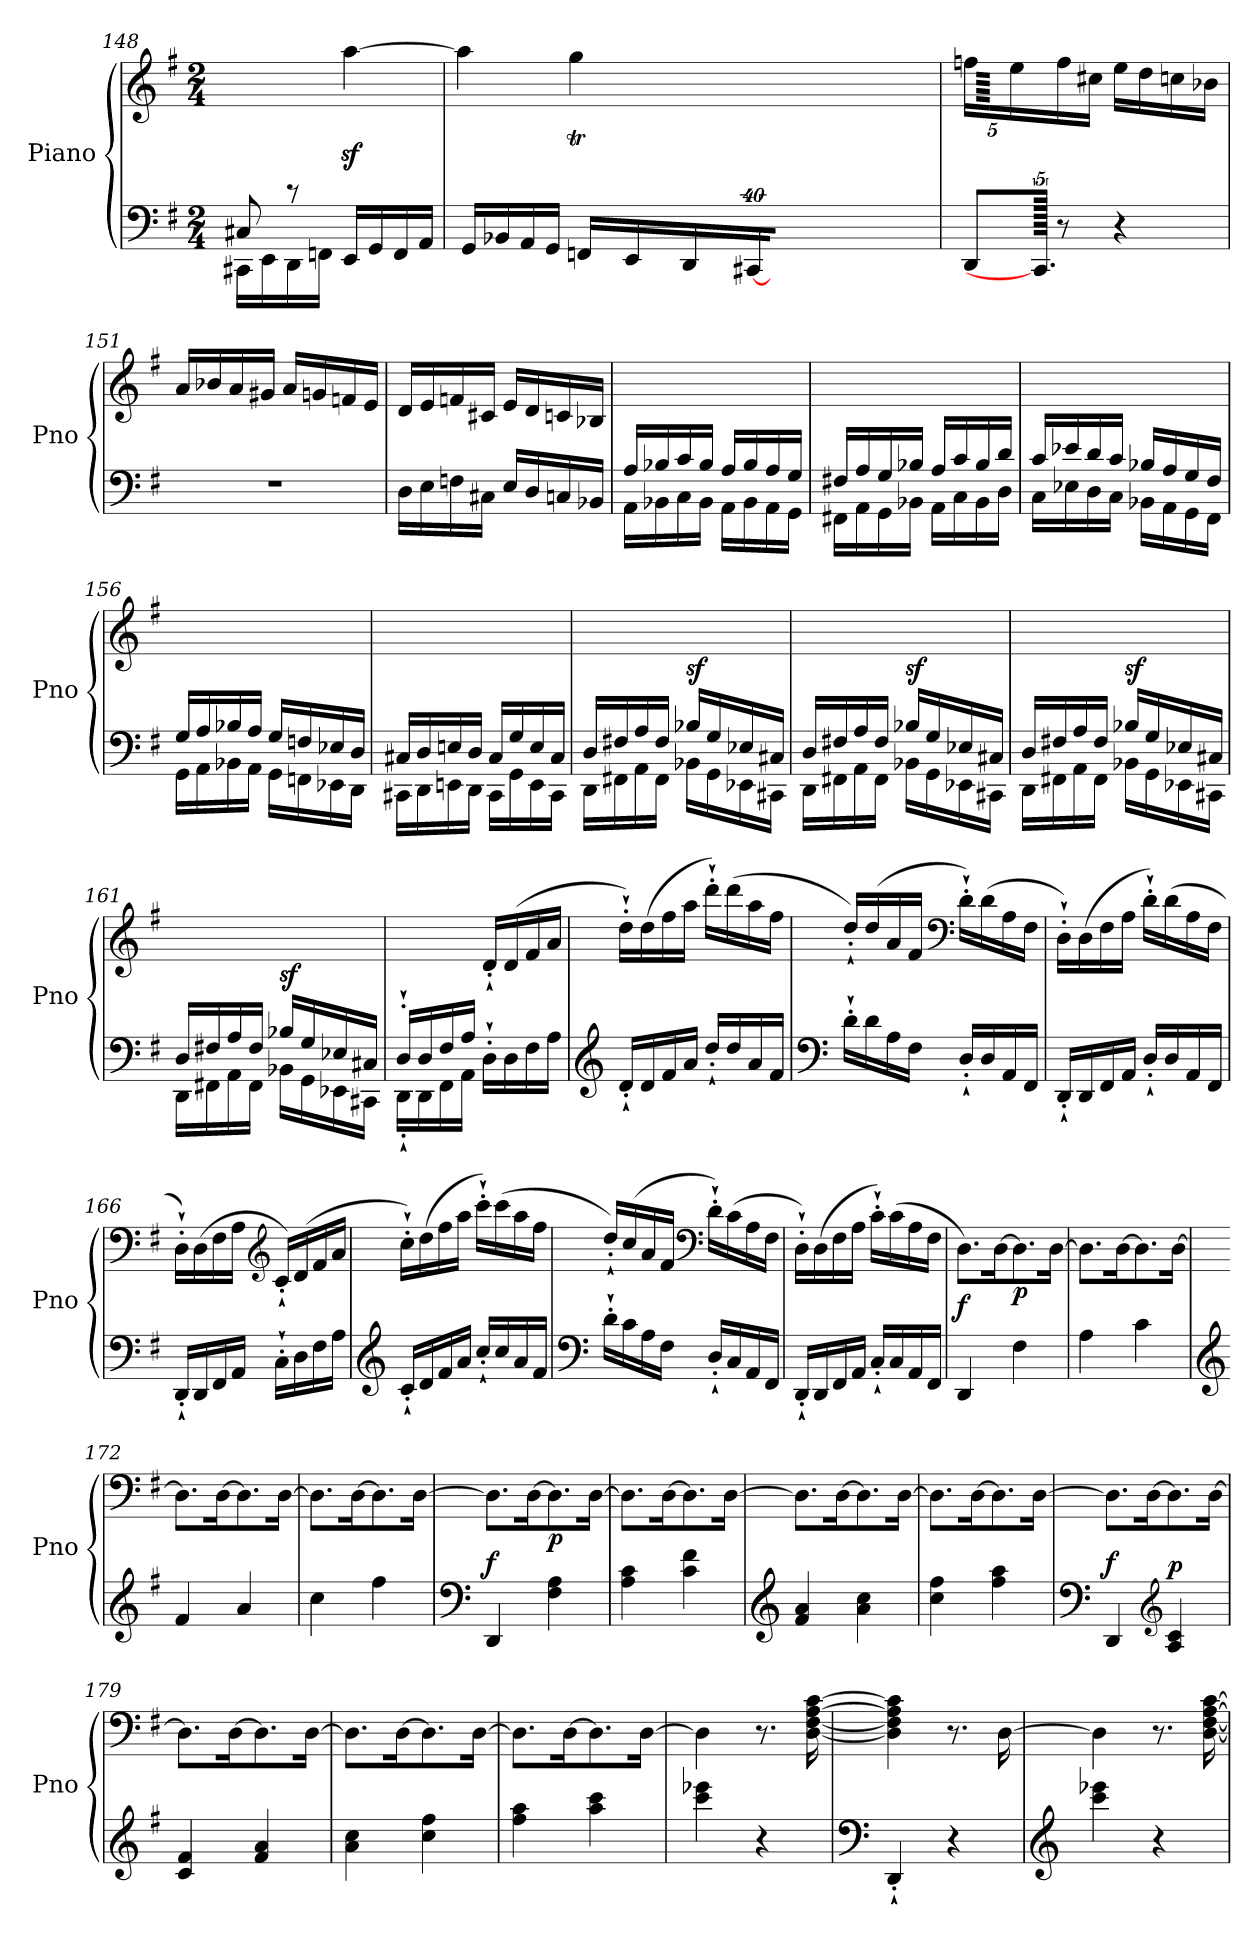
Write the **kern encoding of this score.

**kern	**kern	**dynam
*part1	*part1	*part1
*staff2	*staff1	*staff1/2
*I"Piano	*	*
*I'Pno	*	*
!!LO:LB:g=z
*clefF4	*clefG2	*
*k[f#]	*k[f#]	*
*M2/4	*M2/4	*
=148	=148	=148
*^	*	*
8C#X/	16CC#X\LL	8ryy	.
.	16EE\	.	.
4.ryy	16DD\	8rCC	.
.	16FFn\JJ	.	.
.	16EE/LL	[4aaz<\	.
.	16GG/	.	.
.	16FF/	.	.
.	16AA/JJ	.	.
=149	=149	=149	=149
!LO:N:vis=256	!	!	!
*v	*v	*^	*
320.ryy	4aa\]	4ryy	.
16GG/LL	.	.	.
16BB-X/	.	.	.
16AA/	.	.	.
16GG/JJ	.	.	.
*	*	*Xtuplet	*
.	4gg\	40ggTLLLyy	.
16FFn/LL	.	.	.
.	.	40aayy	.
.	.	40ggyy	.
16EE/	.	.	.
.	.	40aayy	.
.	.	40ggyy	.
.	.	40aayy	.
16DD/	.	.	.
.	.	96..ggLyy	.
.	.	96..aayy	.
.	.	[384%5ggJyy	.
[640%37CC#X/JJ	.	.	.
.	.	192ggJyy]	.
*	*	*tuplet	*
*	*	*Xbrackettup	*
.	.	40ffnTTTyy	.
.	.	[640%13ggJJJyy	.
320.ryy	64ryy	64ryy	.
!LO:N:vis=128	!	!	!
160..ryy	.	.	.
*	*v	*v	*
=150	=150	=150
8DD/	16ffn\LL	.
.	320.ggJJJyy]	.
.	16ee\	.
320.CC#/JJ]	.	.
8r	16ff\	.
.	16cc#X\JJ	.
4r	16ee\LL	.
.	16dd\	.
.	16ccn\	.
.	16b-X\JJ	.
!!LO:LB:g=z
=151	=151	=151
2r	16a/LL	.
.	16b-X/	.
.	16a/	.
.	16g#X/JJ	.
.	16a/LL	.
.	16gn/	.
.	16fn/	.
.	16e/JJ	.
!!LO:LB:g=z
=152	=152	=152
16D\LL	16d/LL	.
16E\	16e/	.
16Fn\	16fn/	.
16C#X\JJ	16c#X/JJ	.
16E/LL	16e/LL	.
16D/	16d/	.
16Cn/	16cn/	.
16BB-X/JJ	16B-X/JJ	.
=153	=153	=153
*^	*	*
16A/LL	16AA\LL	2ryy	.
16B-X/	16BB-X\	.	.
16c/	16C\	.	.
16B-/JJ	16BB-\JJ	.	.
16A/LL	16AA\LL	.	.
16B-/	16BB-\	.	.
16A/	16AA\	.	.
16G/JJ	16GG\JJ	.	.
=154	=154	=154	=154
16F#X/LL	16FF#X\LL	2ryy	.
16A/	16AA\	.	.
16G/	16GG\	.	.
16B-X/JJ	16BB-X\JJ	.	.
16A/LL	16AA\LL	.	.
16c/	16C\	.	.
16B-/	16BB-\	.	.
16d/JJ	16D\JJ	.	.
=155	=155	=155	=155
16c/LL	16C\LL	2ryy	.
16e-X/	16E-X\	.	.
16d/	16D\	.	.
16c/JJ	16C\JJ	.	.
16B-X/LL	16BB-X\LL	.	.
16A/	16AA\	.	.
16G/	16GG\	.	.
16F#/JJ	16FF#\JJ	.	.
!!LO:PB:g=z
=156	=156	=156	=156
16G/LL	16GG\LL	2ryy	.
16A/	16AA\	.	.
16B-X/	16BB-X\	.	.
16A/JJ	16AA\JJ	.	.
16G/LL	16GG\LL	.	.
16Fn/	16FFn\	.	.
16E-X/	16EE-X\	.	.
16D/JJ	16DD\JJ	.	.
!!LO:LB:g=z
=157	=157	=157	=157
16C#X/LL	16CC#X\LL	2ryy	.
16D/	16DD\	.	.
16En/	16EEn\	.	.
16D/JJ	16DD\JJ	.	.
16C#/LL	16CC#\LL	.	.
16G/	16GG\	.	.
16E/	16EE\	.	.
16C#/JJ	16CC#\JJ	.	.
=158	=158	=158	=158
16D/LL	16DD\LL	4ryy	.
16F#X/	16FF#X\	.	.
16A/	16AA\	.	.
16F#/JJ	16FF#\JJ	.	.
!	!	!	!LO:DY:b
16B-X/LL	16BB-X\LL	4ryy	sf
16G/	16GG\	.	.
16E-X/	16EE-X\	.	.
16C#X/JJ	16CC#X\JJ	.	.
=159	=159	=159	=159
16D/LL	16DD\LL	4ryy	.
16F#X/	16FF#X\	.	.
16A/	16AA\	.	.
16F#/JJ	16FF#\JJ	.	.
!	!	!	!LO:DY:b
16B-X/LL	16BB-X\LL	4ryy	sf
16G/	16GG\	.	.
16E-X/	16EE-X\	.	.
16C#X/JJ	16CC#X\JJ	.	.
=160	=160	=160	=160
16D/LL	16DD\LL	4ryy	.
16F#X/	16FF#X\	.	.
16A/	16AA\	.	.
16F#/JJ	16FF#\JJ	.	.
!	!	!	!LO:DY:b
16B-X/LL	16BB-X\LL	4ryy	sf
16G/	16GG\	.	.
16E-X/	16EE-X\	.	.
16C#X/JJ	16CC#X\JJ	.	.
!!LO:PB:g=z
=161	=161	=161	=161
16D/LL	16DD\LL	4ryy	.
16F#X/	16FF#X\	.	.
16A/	16AA\	.	.
16F#/JJ	16FF#\JJ	.	.
!	!	!	!LO:DY:b
16B-X/LL	16BB-X\LL	4ryy	sf
16G/	16GG\	.	.
16E-X/	16EE-X\	.	.
16C#X/JJ	16CC#X\JJ	.	.
=162	=162	=162	=162
16D'`/LL	16DD'`\LL	4ryy	.
(<16D/	16DD\	.	.
16F#/	16FF#\	.	.
16A/JJ	16AA\JJ	.	.
4ryy	16D'`\LL	16d'`/LL)	.
.	16D\	(>16d/	.
.	16F#\	16f#/	.
.	16A\JJ	16a/JJ	.
*v	*v	*	*
=163	=163	=163
*clefG2	*	*
16d'`/LL	16dd'`\LL)	.
16d/	(>16dd\	.
16f#/	16ff#\	.
16a/JJ	16aa\JJ	.
16dd'`/LL	16ddd'`\LL)	.
16dd/	(>16ddd\	.
16a/	16aa\	.
16f#/JJ	16ff#\JJ	.
=164	=164	=164
*clefF4	*	*
16d'`\LL	16dd'`/LL)	.
16d\	(>16dd/	.
16A\	16a/	.
16F#\JJ	16f#/JJ	.
*	*clefF4	*
16D'`/LL	16d'`\LL)	.
16D/	(>16d\	.
16AA/	16A\	.
16FF#/JJ	16F#\JJ	.
!!LO:LB:g=z
=165	=165	=165
16DD'`/LL	16D'`\LL)	.
16DD/	(>16D\	.
16FF#/	16F#\	.
16AA/JJ	16A\JJ	.
16D'`/LL	16d'`\LL)	.
16D/	(>16d\	.
16AA/	16A\	.
16FF#/JJ	16F#\JJ	.
=166	=166	=166
16DD'`/LL	16D'`\LL)	.
16DD/	(>16D\	.
16FF#/	16F#\	.
16AA/JJ	16A\JJ	.
*	*clefG2	*
16C'`\LL	16c'`/LL)	.
16D\	(>16d/	.
16F#\	16f#/	.
16A\JJ	16a/JJ	.
=167	=167	=167
*clefG2	*	*
16c'`/LL	16cc'`\LL)	.
16d/	(>16dd\	.
16f#/	16ff#\	.
16a/JJ	16aa\JJ	.
16cc'`/LL	16ccc'`\LL)	.
16cc/	(>16ccc\	.
16a/	16aa\	.
16f#/JJ	16ff#\JJ	.
=168	=168	=168
*clefF4	*	*
16d'`\LL	16dd'`/LL)	.
16c\	(>16cc/	.
16A\	16a/	.
16F#\JJ	16f#/JJ	.
*	*clefF4	*
16D'`/LL	16d'`\LL)	.
16C/	(>16c\	.
16AA/	16A\	.
16FF#/JJ	16F#\JJ	.
!!LO:LB:g=z
=169	=169	=169
16DD'`/LL	16D'`\LL)	.
16DD/	(>16D\	.
16FF#/	16F#\	.
16AA/JJ	16A\JJ	.
16C'`/LL	16c'`\LL)	.
16C/	(>16c\	.
16AA/	16A\	.
16FF#/JJ	16F#\JJ	.
=170	=170	=170
!	!	!LO:DY:a=2
4DD/	8.D\L)	f
.	[16D\K	.
!	!	!LO:DY:b
4F#\	8.D\]	p
.	[16D\Jk	.
=171	=171	=171
4A\	8.D\L]	.
.	[16D\K	.
4c\	8.D\]	.
.	[16D\Jk	.
=172	=172	=172
*clefG2	*	*
4f#/	8.D\L]	.
.	[16D\K	.
4a/	8.D\]	.
.	[16D\Jk	.
=173	=173	=173
4cc\	8.D\L]	.
.	[16D\K	.
4ff#\	8.D\]	.
.	[16D\Jk	.
=174	=174	=174
*clefF4	*	*
!	!	!LO:DY:a=2
4DD/	8.D\L]	f
.	[16D\K	.
!	!	!LO:DY:b
4F#\ 4A\	8.D\]	p
.	[16D\Jk	.
=175	=175	=175
4A\ 4c\	8.D\L]	.
.	[16D\K	.
4c\ 4f#\	8.D\]	.
.	[16D\Jk	.
!!LO:LB:g=z
=176	=176	=176
*clefG2	*	*
4f#/ 4a/	8.D\L]	.
.	[16D\K	.
4a\ 4cc\	8.D\]	.
.	[16D\Jk	.
!!LO:LB:g=z
=177	=177	=177
4cc\ 4ff#\	8.D\L]	.
.	[16D\K	.
4ff#\ 4aa\	8.D\]	.
.	[16D\Jk	.
=178	=178	=178
*clefF4	*	*
!	!	!LO:DY:a=2
4DD/	8.D\L]	f
.	[16D\K	.
*clefG2	*	*
!	!	!LO:DY:a=2
4A/ 4c/	8.D\]	p
.	[16D\Jk	.
=179	=179	=179
4c/ 4f#/	8.D\L]	.
.	[16D\K	.
4f#/ 4a/	8.D\]	.
.	[16D\Jk	.
=180	=180	=180
4a\ 4cc\	8.D\L]	.
.	[16D\K	.
4cc\ 4ff#\	8.D\]	.
.	[16D\Jk	.
=181	=181	=181
4ff#\ 4aa\	8.D\L]	.
.	[16D\K	.
4aa\ 4ccc\	8.D\]	.
.	[16D\Jk	.
=182	=182	=182
4ccc\ 4eee-X\	4D\]	.
4r	8.r	.
.	[16D\ [16F#\ [16A\ [16c\	.
=183	=183	=183
*clefF4	*	*
4DD'`/	4D\] 4F#\] 4A\] 4c\]	.
4r	8.r	.
.	[16D\	.
=184	=184	=184
*clefG2	*	*
4ccc\ 4eee-X\	4D\]	.
4r	8.r	.
.	[16D\ [16F#\ [16A\ [16c\	.
=	=	=
*-	*-	*-
